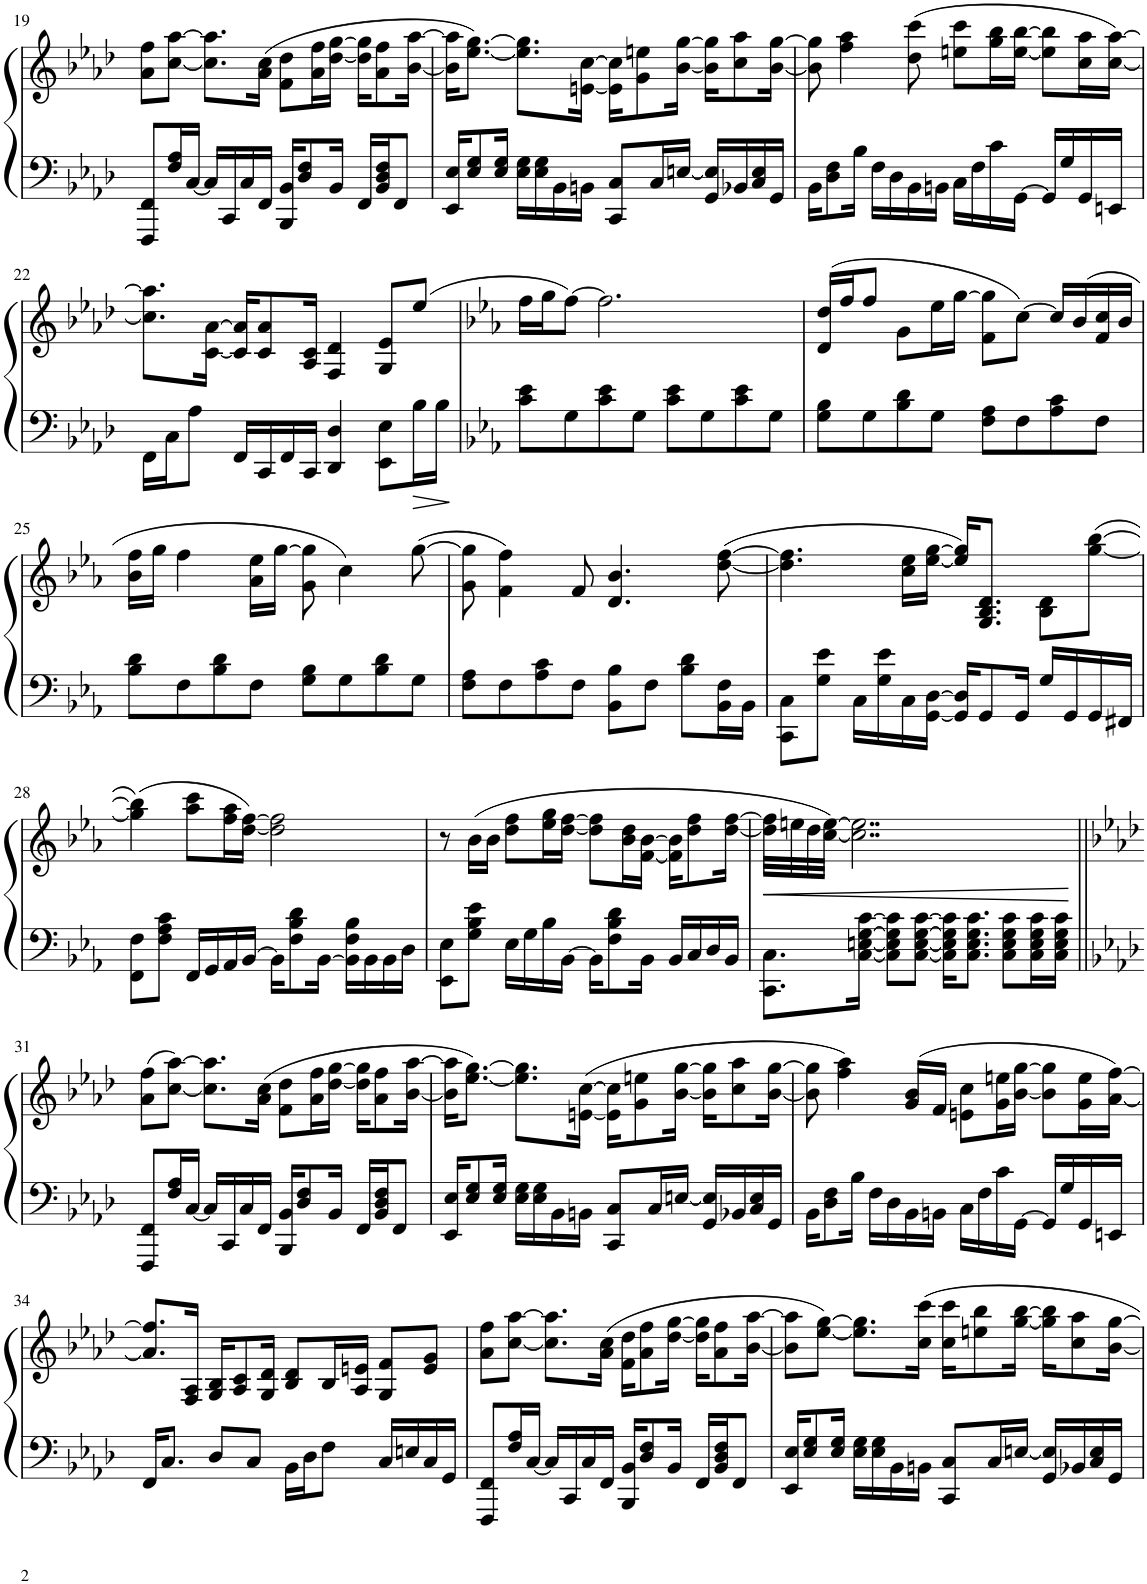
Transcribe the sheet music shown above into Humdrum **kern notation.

**kern	**kern	**dynam
*part1	*part1	*part1
*staff2	*staff1	*staff1/2
*I"Piano	*	*
*I'P-no	*	*
!!LO:PB:g=z
*clefF4	*clefG2	*
*k[b-e-a-d-]	*k[b-e-a-d-]	*
*M4/4	*M4/4	*
*met(c)	*met(c)	*
=19	=19	=19
8FFF/ 8FF/L	8a-\ 8ff\L	.
16F/ 16A-/L	[8cc\ [8aa-\J	.
[16C/JJ	.	.
16C/LL]	8.cc\] 8.aa-\]L	.
16CC/	.	.
16C/	.	.
16FF/JJ	(16a-\ 16cc\Jk	.
16BBB-/ 16BB-/KL	8f\ 8dd-\L	.
8D-/ 8F/	.	.
.	16a-\ 16ff\L	.
16BB-/Jk	[16dd-\ [16gg\JJ	.
16FF/LL	16dd-\] 16gg\]KL	.
16BB-/ 16D-/ 16F/J	8a-\ 8ff\	.
8FF/J	.	.
.	[16b-\ [16aa-\Jk	.
=20	=20	=20
16EE-/ 16E-/KL	16b-\] 16aa-\]KL	.
8E-/ 8G/	[8.ee-\ [8.gg\J)	.
16E-/ 16G/Jk	.	.
16E-\ 16G\LL	8.ee-\] 8.gg\]L	.
16E-\ 16G\	.	.
16BB-\	.	.
16BBn\JJ	[16en\ [16cc\Jk	.
8CC/ 8C/L	16e\] 16cc\]KL	.
.	8g\ 8een\	.
16C/L	.	.
[16En/JJ	[16b-\ [16gg\Jk	.
16GG/ 16E/]LL	16b-\] 16gg\]KL	.
16BB-X/	8cc\ 8aa-\	.
16C/ 16E/	.	.
16GG/JJ	[16b-\ [16gg\Jk	.
=21	=21	=21
16BB-\KL	8b-\] 8gg\]	.
8D-\ 8F\	.	.
.	4ff\ 4aa-\	.
16B-\Jk	.	.
16F\LL	.	.
16D-\	.	.
16BB-\	(8dd-\ 8ccc\	.
16BBn\JJ	.	.
16C\LL	8een\ 8ccc\L	.
16F\	.	.
16c\	16gg\ 16bb-\L	.
[16GG\JJ	[16ee\ [16bb-\JJ	.
16GG/LL]	8ee\] 8bb-\]L	.
16G/	.	.
16GG/	16cc\ 16aa-\L	.
16EEn/JJ	[16cc\ [16aa-\JJ)	.
!!LO:LB:g=z
=22	=22	=22
16FF\LL	8.cc\] 8.aa-\]L	.
16C\J	.	.
8A-\J	.	.
.	[16c\ [16a-\Jk	.
16FF/LL	16c/] 16a-/]KL	.
16CC/	8c/ 8a-/	.
16FF/	.	.
16CC/JJ	16A-/ 16c/Jk	.
4DD-/ 4D-/	4F/ 4d-/	.
8EE-\ 8E-\L	8G/ 8e-/L	.
16B-\L	(8ee-/J	.
16B-\JJ	.	.
=23	=23	=23
*k[b-e-a-]	*k[b-e-a-]	*
8c\ 8e-\L	16ff\LL	.
.	16gg\J	.
8G\	[8ff\J)	.
8c\ 8e-\	2.ff\]	.
8G\J	.	.
8c\ 8e-\L	.	.
8G\	.	.
8c\ 8e-\	.	.
8G\J	.	.
=24	=24	=24
8G\ 8B-\L	(16d/ 16dd/LL	.
.	16ff/J	.
8G\	8ff/J	.
8B-\ 8d\	8g\L	.
8G\J	16ee-\L	.
.	[16gg\JJ	.
8F\ 8A-\L	8f\ 8gg\]L	.
8F\	[8cc\J)	.
8A-\ 8c\	16cc/LL]	.
.	(16b-/	.
8F\J	16f/ 16cc/	.
.	16b-/JJ	.
!!LO:LB:g=z
=25	=25	=25
8B-\ 8d\L	16b-\ 16ff\LL	.
.	16gg\JJ	.
8F\	4ff\	.
8B-\ 8d\	.	.
8F\J	16a-\ 16ee-\LL	.
.	[16gg\JJ	.
8G\ 8B-\L	8g\ 8gg\]	.
8G\	4cc\)	.
8B-\ 8d\	.	.
8G\J	([8gg\	.
=26	=26	=26
8F\ 8A-\L	8g\ 8gg\]	.
8F\	4f\ 4ff\)	.
8A-\ 8c\	.	.
8F\J	8f/	.
8BB-\ 8B-\L	4.d/ 4.b-/	.
8F\J	.	.
8B-\ 8d\L	.	.
16BB-\ 16F\L	([8dd\ [8ff\	.
16BB-\JJ	.	.
=27	=27	=27
8CC\ 8C\L	4.dd\] 4.ff\]	.
8G\ 8e-\J	.	.
16C\LL	.	.
16G\ 16e-\	.	.
16C\	16cc\ 16ee-\LL	.
[16GG\ [16D\JJ	[16ee-\ [16gg\JJ	.
16GG/] 16D/]KL	16ee-/] 16gg/]KL)	.
8GG/	8.G/ 8.B-/ 8.d/J	.
16GG/Jk	.	.
16G/LL	8B-\ 8d\L	.
16GG/	.	.
16GG/	([8gg\ [8bb-\J	.
16FF#X/JJ	.	.
!!LO:LB:g=z
=28	=28	=28
8FF\ 8F\L	(4gg\] 4bb-\])	.
8F\ 8A-\ 8c\J	.	.
16FF/LL	8aa-\ 8ccc\L	.
16GG/	.	.
16AA-/	16ff\ 16aa-\L	.
[16BB-/JJ	[16dd\ [16ff\JJ)	.
16BB-\KL]	2dd\] 2ff\]	.
8F\ 8B-\ 8d\	.	.
[16BB-\Jk	.	.
16BB-\] 16F\ 16B-\LL	.	.
16BB-\	.	.
16BB-\	.	.
16D\JJ	.	.
=29	=29	=29
8EE-\ 8E-\L	8r	.
8G\ 8B-\ 8e-\J	(16b-\LL	.
.	16b-\JJ	.
16E-\LL	8dd\ 8ff\L	.
16G\	.	.
16B-\	16ee-\ 16gg\L	.
[16BB-\JJ	[16dd\ [16ff\JJ	.
16BB-\KL]	8dd\] 8ff\]L	.
8F\ 8B-\ 8d\	.	.
.	16b-\ 16dd\L	.
16BB-\Jk	[16f\ [16b-\JJ	.
16BB-/LL	16f\] 16b-\]KL	.
16C/	8dd\ 8ff\	.
16D/	.	.
16BB-/JJ	[16dd\ [16ff\Jk	.
=30	=30	=30
!	!	!LO:HP:b
8.CC\ 8.C\L	32dd\] 32ff\]LLL	<
.	32een\	.
.	32dd\	.
.	[32cc\ [32ee\JJJ)	.
.	2..cc\] 2..ee\]	.
[16C\ [16En\ [16G\ [16c\Jk	.	.
8C\] 8E\] 8G\] 8c\]L	.	.
[8C\ [8E\ [8G\ [8c\J	.	.
16C\] 16E\] 16G\] 16c\]KL	.	.
8.C\ 8.E\ 8.G\ 8.c\J	.	.
8C\ 8E\ 8G\ 8c\L	.	.
16C\ 16E\ 16G\ 16c\L	.	.
16C\ 16E\ 16G\ 16c\JJ	.	.
.	.	[
!!LO:LB:g=z
=31||	=31||	=31||
*k[b-e-a-d-]	*k[b-e-a-d-]	*
8FFF/ 8FF/L	(8a-\ 8ff\L	.
16F/ 16A-/L	[8cc\ [8aa-\J)	.
[16C/JJ	.	.
16C/LL]	8.cc\] 8.aa-\]L	.
16CC/	.	.
16C/	.	.
16FF/JJ	(16a-\ 16cc\Jk	.
16BBB-/ 16BB-/KL	8f\ 8dd-\L	.
8D-/ 8F/	.	.
.	16a-\ 16ff\L	.
16BB-/Jk	[16dd-\ [16gg\JJ	.
16FF/LL	16dd-\] 16gg\]KL	.
16BB-/ 16D-/ 16F/J	8a-\ 8ff\	.
8FF/J	.	.
.	[16b-\ [16aa-\Jk	.
=32	=32	=32
16EE-/ 16E-/KL	16b-\] 16aa-\]KL	.
8E-/ 8G/	[8.ee-\ [8.gg\J)	.
16E-/ 16G/Jk	.	.
16E-\ 16G\LL	8.ee-\] 8.gg\]L	.
16E-\ 16G\	.	.
16BB-\	.	.
16BBn\JJ	([16en\ [16cc\Jk	.
8CC/ 8C/L	16e\] 16cc\]KL	.
.	8g\ 8een\	.
16C/L	.	.
[16En/JJ	[16b-\ [16gg\Jk	.
16GG/ 16E/]LL	16b-\] 16gg\]KL	.
16BB-X/	8cc\ 8aa-\	.
16C/ 16E/	.	.
16GG/JJ	[16b-\ [16gg\Jk	.
=33	=33	=33
16BB-\KL	8b-\] 8gg\]	.
8D-\ 8F\	.	.
.	4ff\ 4aa-\)	.
16B-\Jk	.	.
16F\LL	.	.
16D-\	.	.
16BB-\	(16g/ 16b-/LL	.
16BBn\JJ	16f/JJ	.
16C\LL	8en\ 8cc\L	.
16F\	.	.
16c\	16g\ 16een\L	.
[16GG\JJ	[16b-\ [16gg\JJ	.
16GG/LL]	8b-\] 8gg\]L	.
16G/	.	.
16GG/	16g\ 16ee\L	.
16EEn/JJ	[16a-\ [16ff\JJ)	.
!!LO:LB:g=z
=34	=34	=34
16FF/KL	8.a-/] 8.ff/]L	.
8.C/J	.	.
.	16F/ 16A-/Jk	.
8D-/L	16G/ 16B-/KL	.
.	8A-/ 8c/	.
8C/J	.	.
.	16G/ 16d-/Jk	.
16BB-\LL	8B-/ 8d-/L	.
16D-\J	.	.
8F\J	16B-/L	.
.	16A-/ 16en/JJ	.
16C/LL	8G/ 8f/L	.
16En/	.	.
16C/	8e/ 8g/J	.
16GG/JJ	.	.
=35	=35	=35
8FFF/ 8FF/L	8a-\ 8ff\L	.
16F/ 16A-/L	[8cc\ [8aa-\J	.
[16C/JJ	.	.
16C/LL]	8.cc\] 8.aa-\]L	.
16CC/	.	.
16C/	.	.
16FF/JJ	(16a-\ 16cc\Jk	.
16BBB-/ 16BB-/KL	16f\ 16dd-\KL	.
8D-/ 8F/	8a-\ 8ff\	.
16BB-/Jk	[16dd-\ [16gg\Jk	.
16FF/LL	16dd-\] 16gg\]KL	.
16BB-/ 16D-/ 16F/J	8a-\ 8ff\	.
8FF/J	.	.
.	[16b-\ [16aa-\Jk	.
=36	=36	=36
16EE-/ 16E-/KL	8b-\] 8aa-\]L	.
8E-/ 8G/	.	.
.	[8ee-\ [8gg\J)	.
16E-/ 16G/Jk	.	.
16E-\ 16G\LL	8.ee-\] 8.gg\]L	.
16E-\ 16G\	.	.
16BB-\	.	.
16BBn\JJ	16cc\ 16ccc\Jk	.
8CC/ 8C/L	16cc\ 16ccc\KL	.
.	8een\ 8bb-\	.
16C/L	.	.
[16En/JJ	[16gg\ [16bb-\Jk	.
16GG/ 16E/]LL	16gg\] 16bb-\]KL	.
16BB-X/	8cc\ 8aa-\	.
16C/ 16E/	.	.
16GG/JJ	[16b-\ [16gg\Jk	.
=	=	=
*-	*-	*-
